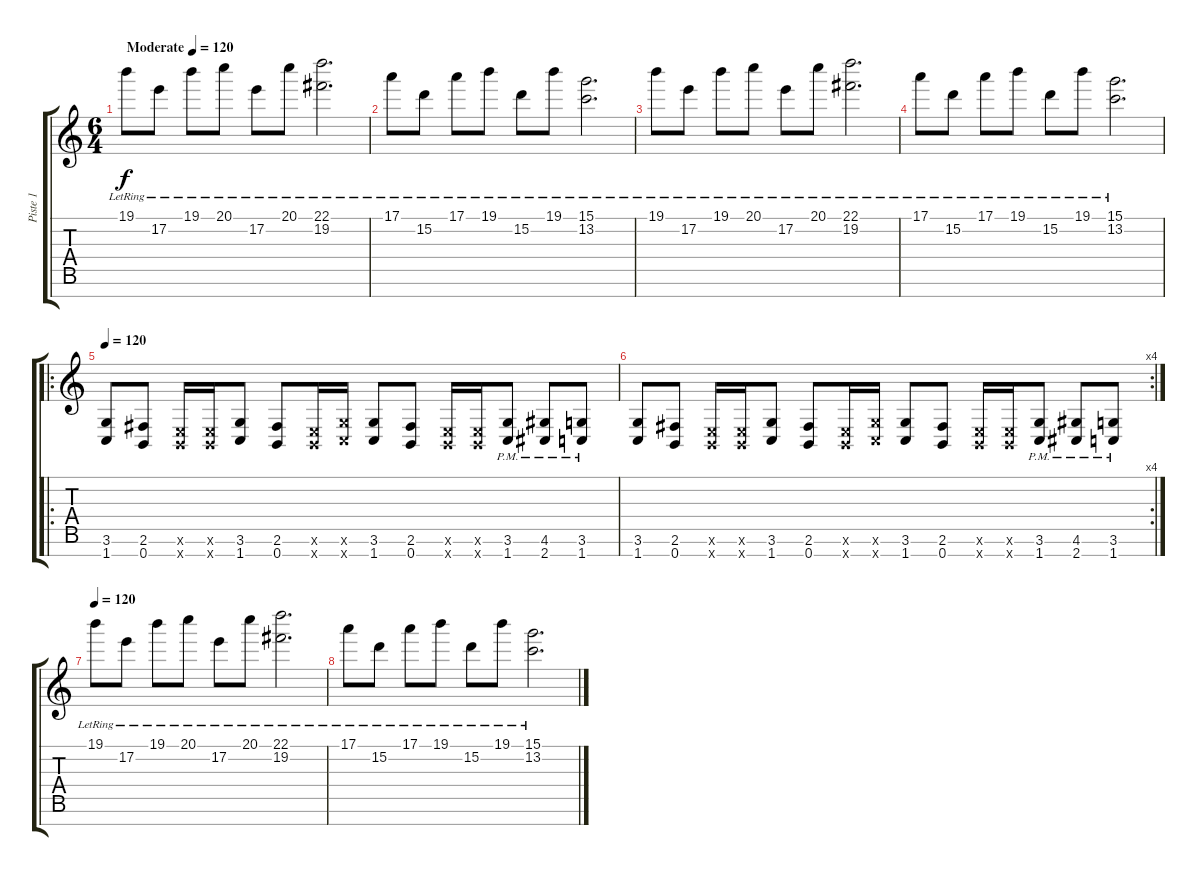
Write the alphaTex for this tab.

\track ("Piste 1" "Piste 1") {instrument electricguitarclean}
\staff {score tabs}
\tuning (E4 B3 G3 D3 A2 E2 B1) {hide}
\ts (6 4)
\tempo (120 "Moderate")
\clef g2
\ks c
19.1{lr}.8{dy f instrument electricguitarclean} 17.2{lr}.8 19.1{lr}.8 20.1{lr}.8 17.2{lr}.8 20.1{lr}.8 (22.1{lr} 19.2{lr}).2{d} |
17.1{lr}.8 15.2{lr}.8 17.1{lr}.8 19.1{lr}.8 15.2{lr}.8 19.1{lr}.8 (15.1{lr} 13.2{lr}).2{d} |
19.1{lr}.8 17.2{lr}.8 19.1{lr}.8 20.1{lr}.8 17.2{lr}.8 20.1{lr}.8 (22.1{lr} 19.2{lr}).2{d} |
17.1{lr}.8 15.2{lr}.8 17.1{lr}.8 19.1{lr}.8 15.2{lr}.8 19.1{lr}.8 (15.1{lr} 13.2{lr}).2{d} |
\ro
\tempo 120
(3.6 1.7).8{instrument distortionguitar} (2.6 0.7).8 (0.6{x} 0.7{x}).16 (0.6{x} 0.7{x}).16 (3.6 1.7).8 (2.6 0.7).8 (0.6{x} 0.7{x}).16 (3.6{x} 1.7{x}).16 (3.6 1.7).8 (2.6 0.7).8 (0.6{x} 0.7{x}).16 (0.6{x} 0.7{x}).16 (3.6{pm} 1.7{pm}).8 (4.6{pm} 2.7{pm}).8 (3.6{pm} 1.7{pm}).8 |
\rc 4
(3.6 1.7).8{instrument distortionguitar} (2.6 0.7).8 (0.6{x} 0.7{x}).16 (0.6{x} 0.7{x}).16 (3.6 1.7).8 (2.6 0.7).8 (0.6{x} 0.7{x}).16 (3.6{x} 1.7{x}).16 (3.6 1.7).8 (2.6 0.7).8 (0.6{x} 0.7{x}).16 (0.6{x} 0.7{x}).16 (3.6{pm} 1.7{pm}).8 (4.6{pm} 2.7{pm}).8 (3.6{pm} 1.7{pm}).8 |
\tempo 120
19.1{lr}.8{instrument electricguitarclean} 17.2{lr}.8 19.1{lr}.8 20.1{lr}.8 17.2{lr}.8 20.1{lr}.8 (22.1{lr} 19.2{lr}).2{d} |
17.1{lr}.8 15.2{lr}.8 17.1{lr}.8 19.1{lr}.8 15.2{lr}.8 19.1{lr}.8 (15.1{lr} 13.2{lr}).2{d}
